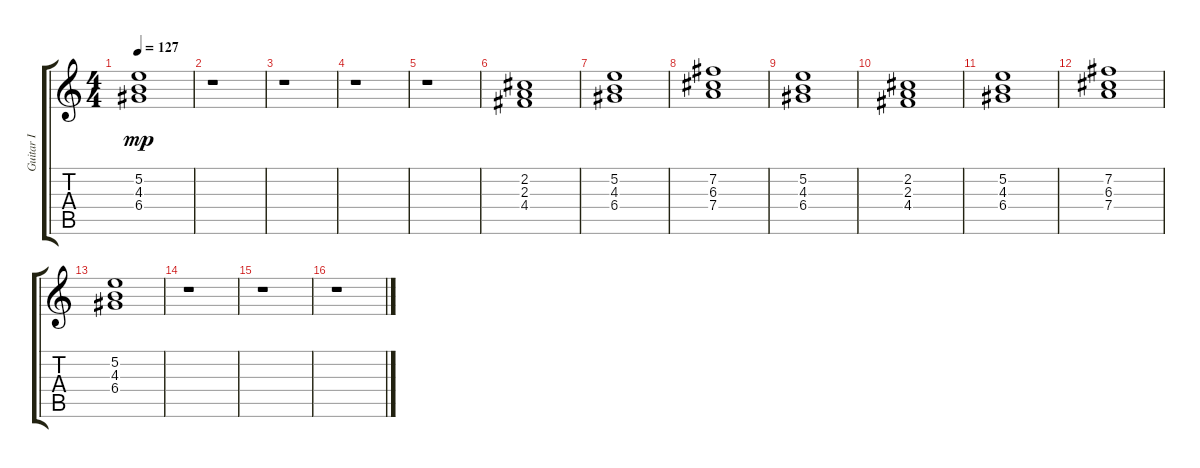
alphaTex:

\track ("Guitar I" "Guitar I") {instrument electricguitarclean}
\staff {score tabs}
\tuning (E4 B3 G3 D3 A2 E2) {hide}
\ts (4 4)
\tempo 127
\clef g2
\ks c
(5.2 4.3 6.4).1{dy mp} |
r.1 |
r.1 |
r.1 |
r.1 |
(2.2 2.3 4.4).1 |
(5.2 4.3 6.4).1 |
(7.2 6.3 7.4).1 |
(5.2 4.3 6.4).1 |
(2.2 2.3 4.4).1 |
(5.2 4.3 6.4).1 |
(7.2 6.3 7.4).1 |
(5.2 4.3 6.4).1 |
r.1 |
r.1 |
r.1
